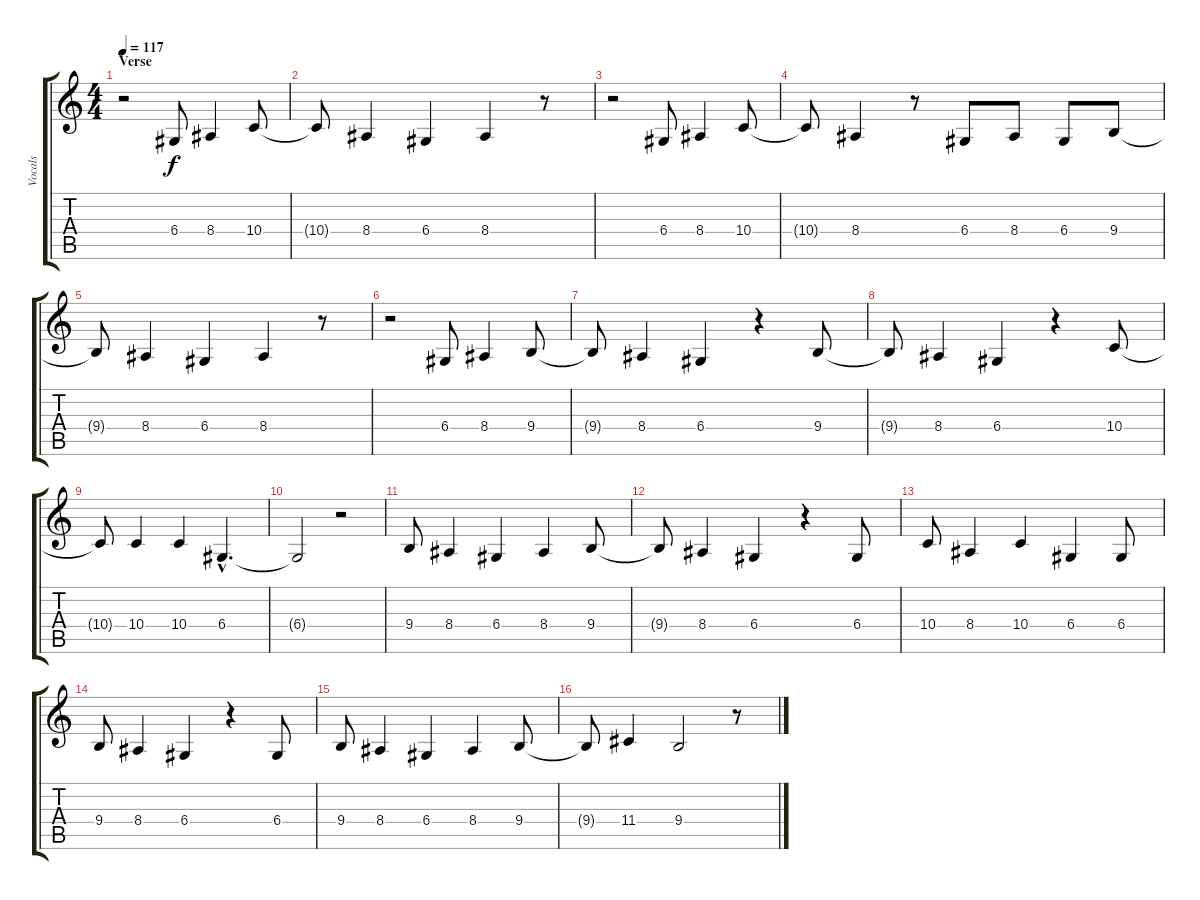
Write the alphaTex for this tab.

\track ("Vocals" "Vocals") {instrument clarinet}
\staff {score tabs}
\tuning (E4 B3 G3 D3 A2 E2) {hide}
\ts (4 4)
\section ("" "Verse")
\tempo 117
\clef g2
\ks c
r.2{dy f} 6.4.8 8.4.4 10.4.8 |
10.4{t}.8 8.4.4 6.4.4 8.4.4 r.8 |
r.2 6.4.8 8.4.4 10.4.8 |
10.4{t}.8 8.4.4 r.8 6.4.8 8.4.8 6.4.8 9.4.8 |
9.4{t}.8 8.4.4 6.4.4 8.4.4 r.8 |
r.2 6.4.8 8.4.4 9.4.8 |
9.4{t}.8 8.4.4 6.4.4 r.4 9.4.8 |
9.4{t}.8 8.4.4 6.4.4 r.4 10.4.8 |
10.4{t}.8 10.4.4 10.4.4 6.4{hac}.4{d} |
6.4{t}.2 r.2 |
9.4.8 8.4.4 6.4.4 8.4.4 9.4.8 |
9.4{t}.8 8.4.4 6.4.4 r.4 6.4.8 |
10.4.8 8.4.4 10.4.4 6.4.4 6.4.8 |
9.4.8 8.4.4 6.4.4 r.4 6.4.8 |
9.4.8 8.4.4 6.4.4 8.4.4 9.4.8 |
9.4{t}.8 11.4.4 9.4.2 r.8
